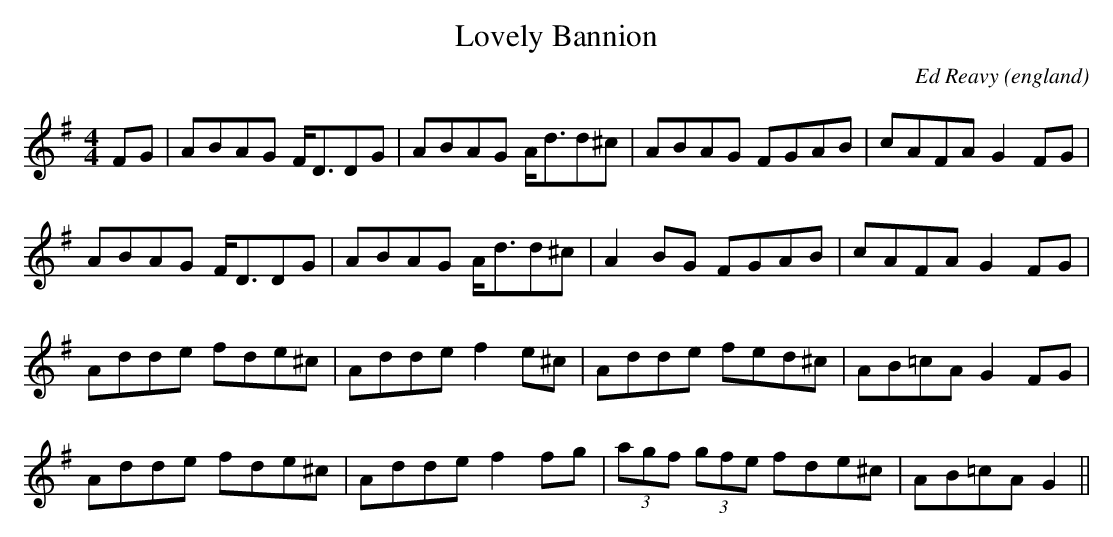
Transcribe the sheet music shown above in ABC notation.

X:1
T:Lovely Bannion
O:england
C:Ed Reavy
M:4/4
L:1/8
K:G
FG|ABAG F<DDG|ABAG A<dd^c|ABAG FGAB|cAFA G2 FG|
ABAG F<DDG|ABAG A<dd^c|A2 BG FGAB|cAFA G2 FG|
Adde fde^c|Adde f2 e^c|Adde fed^c|AB=cA G2 FG|
Adde fde^c|Adde f2 fg|(3agf (3gfe fde^c|AB=cA G2||
